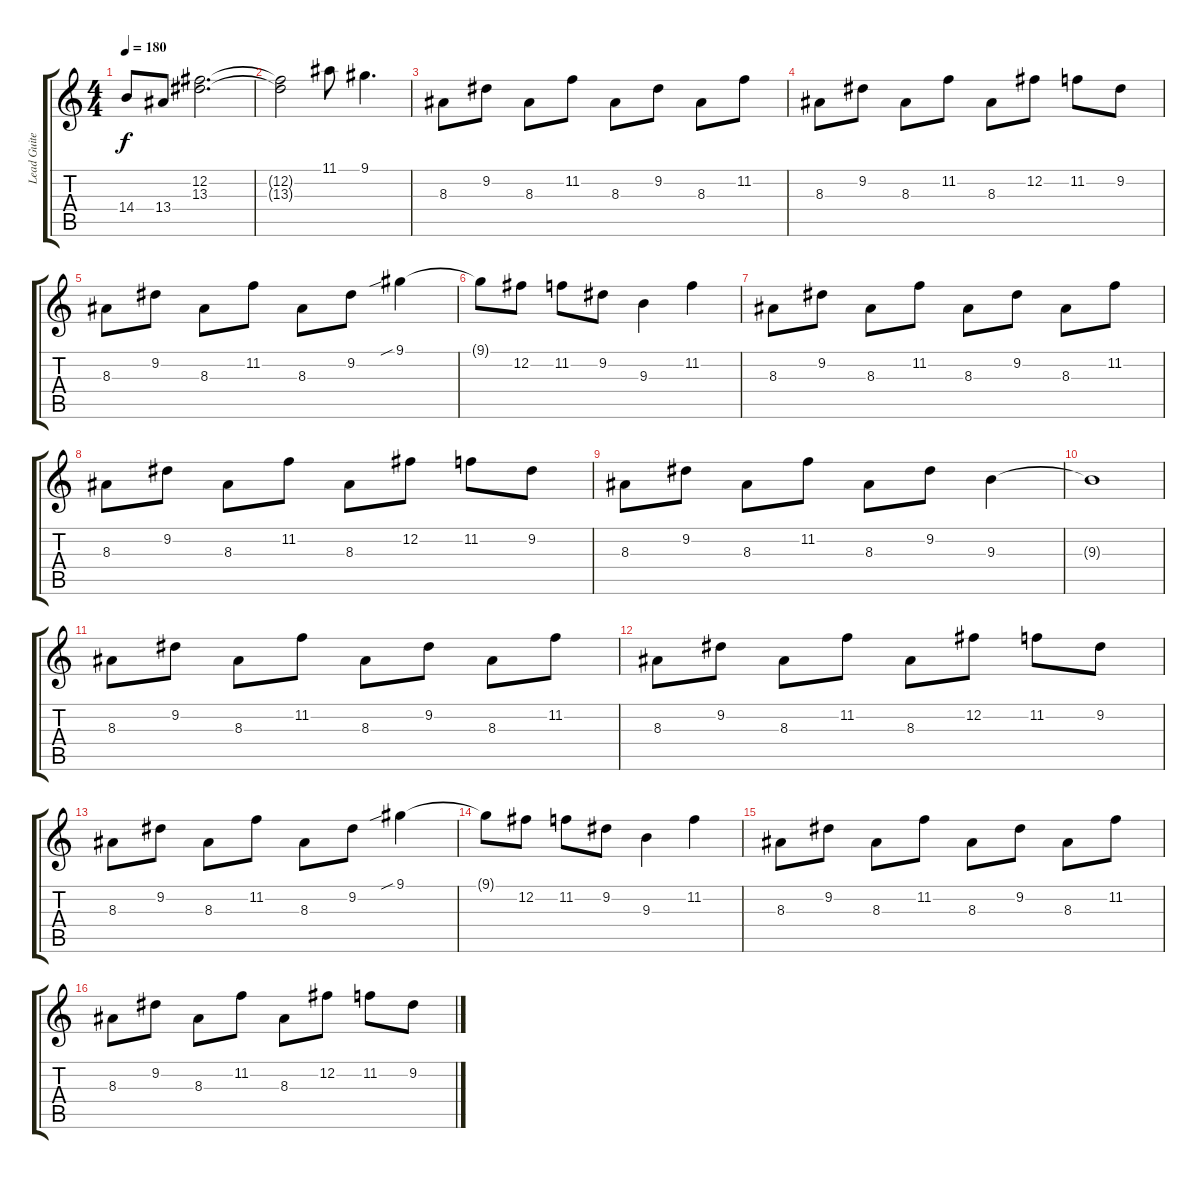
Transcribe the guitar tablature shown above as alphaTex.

\track ("Lead Guiter" "Lead Guite") {instrument overdrivenguitar}
\staff {score tabs}
\tuning (B3 Gb3 D3 A2 E2 B1) {hide}
\ts (4 4)
\tempo 180
\clef g2
\ks c
14.4.8{dy f} 13.4.8 (12.2 13.3).2{d} |
(12.2{t} 13.3{t}).2 11.1.8 9.1.4{d} |
8.3.8 9.2.8 8.3.8 11.2.8 8.3.8 9.2.8 8.3.8 11.2.8 |
8.3.8 9.2.8 8.3.8 11.2.8 8.3.8 12.2.8 11.2.8 9.2.8 |
8.3.8 9.2.8 8.3.8 11.2.8 8.3.8 9.2.8 9.1{sib}.4 |
9.1{t}.8 12.2.8 11.2.8 9.2.8 9.3.4 11.2.4 |
8.3.8 9.2.8 8.3.8 11.2.8 8.3.8 9.2.8 8.3.8 11.2.8 |
8.3.8 9.2.8 8.3.8 11.2.8 8.3.8 12.2.8 11.2.8 9.2.8 |
8.3.8 9.2.8 8.3.8 11.2.8 8.3.8 9.2.8 9.3.4 |
9.3{t}.1 |
8.3.8 9.2.8 8.3.8 11.2.8 8.3.8 9.2.8 8.3.8 11.2.8 |
8.3.8 9.2.8 8.3.8 11.2.8 8.3.8 12.2.8 11.2.8 9.2.8 |
8.3.8 9.2.8 8.3.8 11.2.8 8.3.8 9.2.8 9.1{sib}.4 |
9.1{t}.8 12.2.8 11.2.8 9.2.8 9.3.4 11.2.4 |
8.3.8 9.2.8 8.3.8 11.2.8 8.3.8 9.2.8 8.3.8 11.2.8 |
8.3.8 9.2.8 8.3.8 11.2.8 8.3.8 12.2.8 11.2.8 9.2.8
